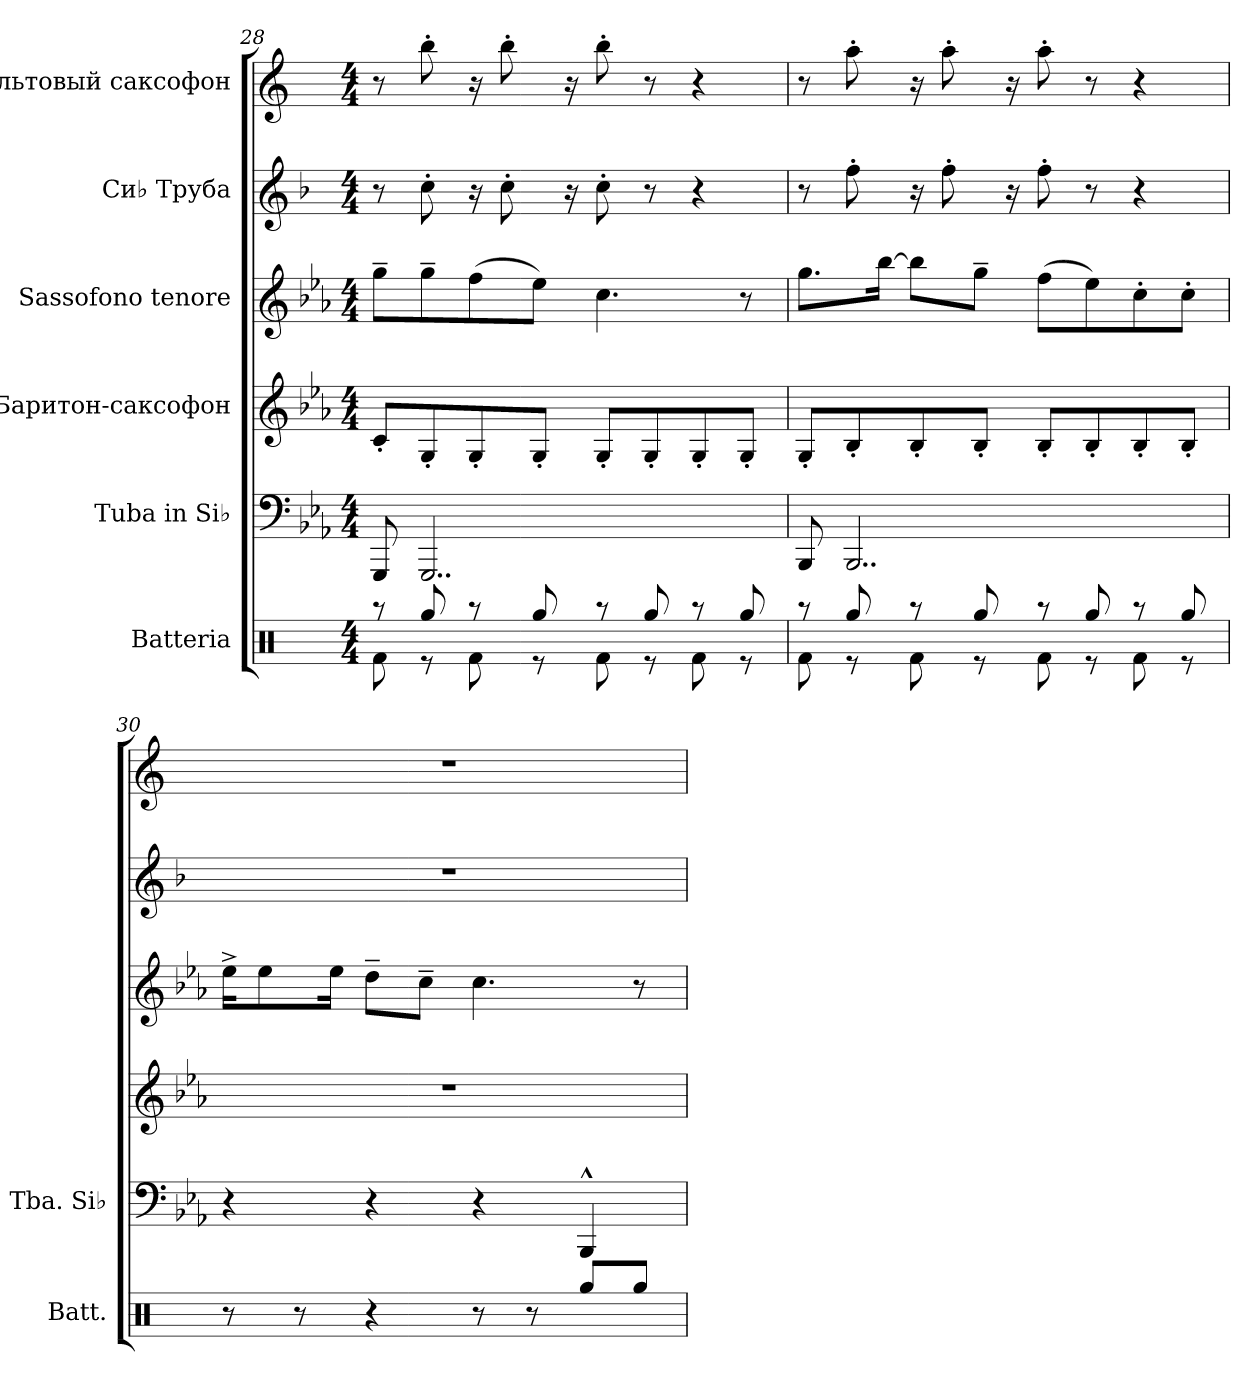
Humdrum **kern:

**kern	**kern	**kern	**kern	**kern	**kern
*part6	*part5	*part4	*part3	*part2	*part1
*staff6	*staff5	*staff4	*staff3	*staff2	*staff1
*I"Batteria	*I"Tuba in Si♭	*I"Баритон-саксофон	*I"Sassofono tenore	*I"Си♭ Труба	*I"Альтовый саксофон
*I'Batt.	*I'Tba. Si♭	*	*	*	*
*clefX	*clefF4	*clefG2	*clefG2	*clefG2	*clefG2
*	*	*ITrd12c21	*ITrd8c14	*ITrd1c2	*ITrd5c9
*k[]	*k[b-e-a-]	*k[b-e-a-]	*k[b-e-a-]	*k[b-e-a-]	*k[b-e-a-]
*M4/4	*M4/4	*M4/4	*M4/4	*M4/4	*M4/4
=28	=28	=28	=28	=28	=28
*^	*	*	*	*	*
8r	8Rf\	8GGG/	8C'/L	8g~\L	8r	8r
8Rgg/	8r	2..GGG/	8GG'/	8g~\	8b-'\	8dd'\
8r	8Rf\	.	8GG'/	(8f\	16r	16r
.	.	.	.	.	8b-'\	8dd'\
8Rgg/	8r	.	8GG'/J	8e-\J)	.	.
.	.	.	.	.	16r	16r
8r	8Rf\	.	8GG'/L	4.c\	8b-'\	8dd'\
8Rgg/	8r	.	8GG'/	.	8r	8r
8r	8Rf\	.	8GG'/	.	4r	4r
8Rgg/	8r	.	8GG'/J	8r	.	.
!!LO:LB:g=z
=29	=29	=29	=29	=29	=29	=29
8r	8Rf\	8BBB-/	8GG'/L	8.g\L	8r	8r
8Rgg/	8r	2..BBB-/	8BB-'/	.	8ee-'\	8cc'\
.	.	.	.	[16b-\Jk	.	.
8r	8Rf\	.	8BB-'/	8b-\L]	16r	16r
.	.	.	.	.	8ee-'\	8cc'\
8Rgg/	8r	.	8BB-'/J	8g~\J	.	.
.	.	.	.	.	16r	16r
8r	8Rf\	.	8BB-'/L	(8f\L	8ee-'\	8cc'\
8Rgg/	8r	.	8BB-'/	8e-\)	8r	8r
8r	8Rf\	.	8BB-'/	8c'\	4r	4r
8Rgg/	8r	.	8BB-'/J	8c'\J	.	.
*v	*v	*	*	*	*	*
=30	=30	=30	=30	=30	=30
8r	4r	1r	16e-^\KL	1r	1r
.	.	.	8e-\	.	.
8r	.	.	.	.	.
.	.	.	16e-\Jk	.	.
4r	4r	.	8d~\L	.	.
.	.	.	8c~\J	.	.
8r	4r	.	4.c\	.	.
8r	.	.	.	.	.
8Rgg/L	4BBB-^^/	.	.	.	.
8Rgg/J	.	.	8r	.	.
=	=	=	=	=	=
*-	*-	*-	*-	*-	*-
